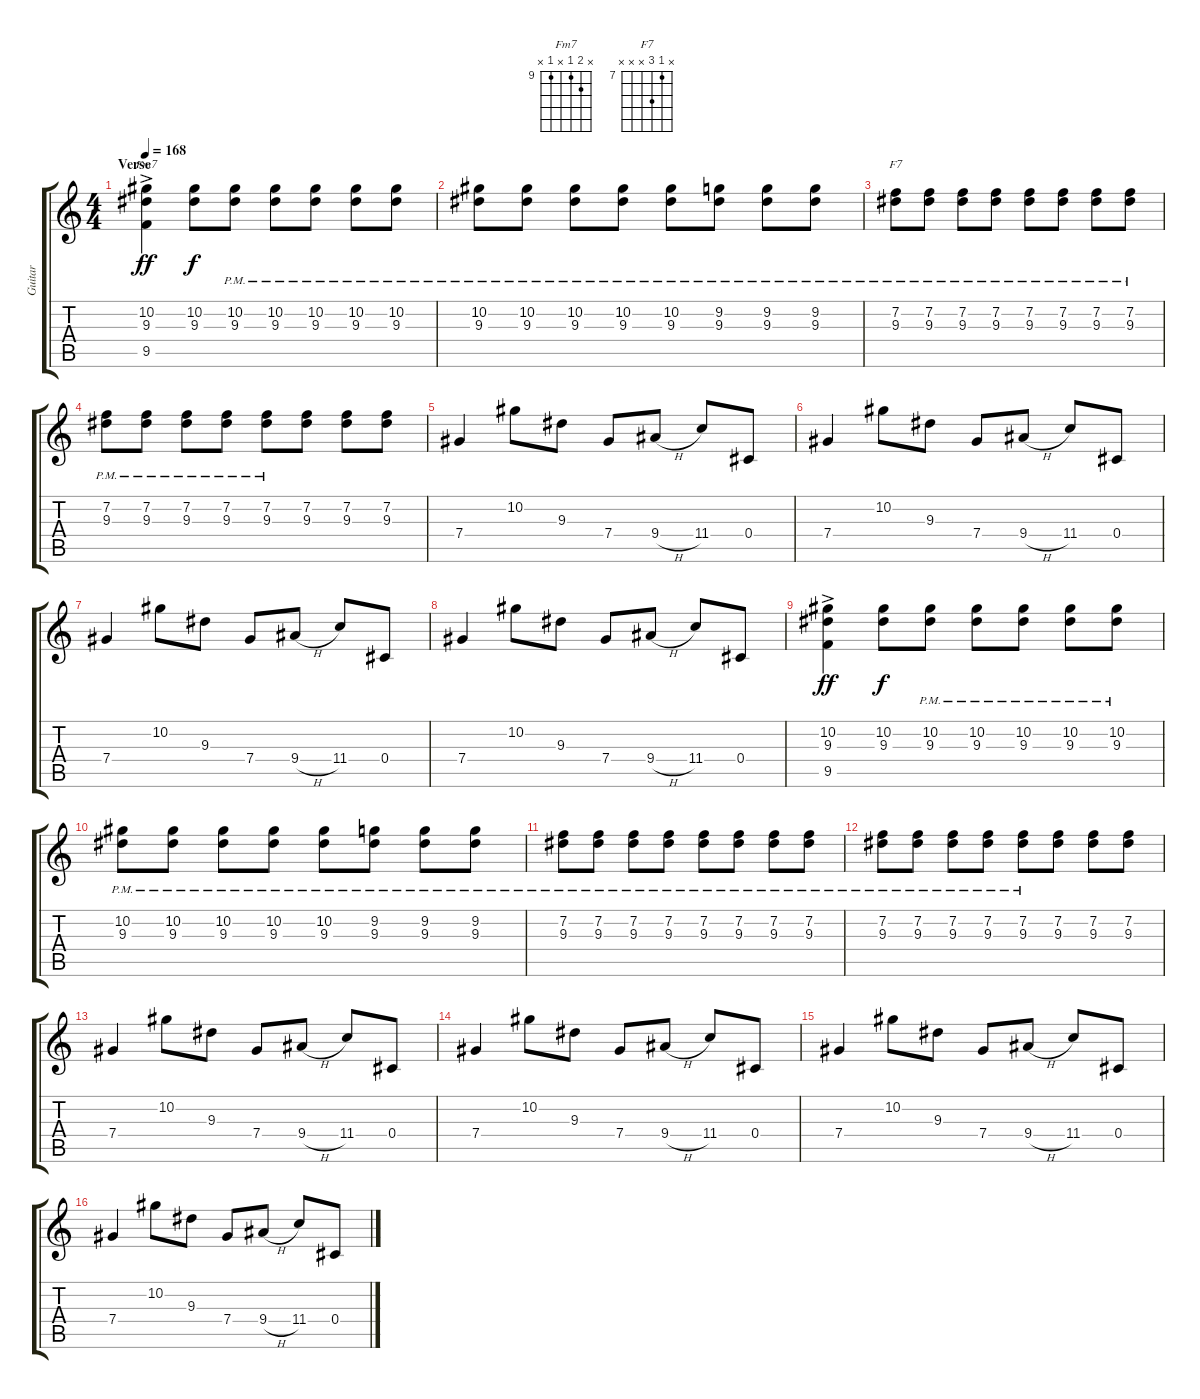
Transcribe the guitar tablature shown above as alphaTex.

\track ("Guitar" "Guitar") {instrument distortionguitar}
\staff {score tabs}
\tuning (Eb4 Bb3 Gb3 Db3 Ab2 Db2) {hide}
\chord ("Fm7" x 10 9 x 9 x) {firstfret 9}
\chord ("F7" x 7 9 x x x) {firstfret 7}
\ts (4 4)
\section ("" "Verse")
\tempo 168
\clef g2
\ks c
(10.2 9.3 9.5{ac}).4{ch "Fm7" dy ff} (10.2 9.3).8{dy f} (10.2{pm} 9.3{pm}).8 (10.2{pm} 9.3{pm}).8 (10.2{pm} 9.3{pm}).8 (10.2{pm} 9.3{pm}).8 (10.2{pm} 9.3{pm}).8 |
(10.2{pm} 9.3{pm}).8 (10.2{pm} 9.3{pm}).8 (10.2{pm} 9.3{pm}).8 (10.2{pm} 9.3{pm}).8 (10.2{pm} 9.3{pm}).8 (9.2{pm} 9.3{pm}).8 (9.2{pm} 9.3{pm}).8 (9.2{pm} 9.3{pm}).8 |
(7.2{pm} 9.3{pm}).8{ch "F7"} (7.2{pm} 9.3{pm}).8 (7.2{pm} 9.3{pm}).8 (7.2{pm} 9.3{pm}).8 (7.2{pm} 9.3{pm}).8 (7.2{pm} 9.3{pm}).8 (7.2{pm} 9.3{pm}).8 (7.2{pm} 9.3{pm}).8 |
(7.2{pm} 9.3{pm}).8 (7.2{pm} 9.3{pm}).8 (7.2{pm} 9.3{pm}).8 (7.2{pm} 9.3{pm}).8 (7.2{pm} 9.3{pm}).8 (7.2 9.3).8 (7.2 9.3).8 (7.2 9.3).8 |
7.4.4 10.2.8 9.3.8 7.4.8 9.4{h}.8 11.4.8 0.4.8 |
7.4.4 10.2.8 9.3.8 7.4.8 9.4{h}.8 11.4.8 0.4.8 |
7.4.4 10.2.8 9.3.8 7.4.8 9.4{h}.8 11.4.8 0.4.8 |
7.4.4 10.2.8 9.3.8 7.4.8 9.4{h}.8 11.4.8 0.4.8 |
(10.2 9.3 9.5{ac}).4{dy ff} (10.2 9.3).8{dy f} (10.2{pm} 9.3{pm}).8 (10.2{pm} 9.3{pm}).8 (10.2{pm} 9.3{pm}).8 (10.2{pm} 9.3{pm}).8 (10.2{pm} 9.3{pm}).8 |
(10.2{pm} 9.3{pm}).8 (10.2{pm} 9.3{pm}).8 (10.2{pm} 9.3{pm}).8 (10.2{pm} 9.3{pm}).8 (10.2{pm} 9.3{pm}).8 (9.2{pm} 9.3{pm}).8 (9.2{pm} 9.3{pm}).8 (9.2{pm} 9.3{pm}).8 |
(7.2{pm} 9.3{pm}).8 (7.2{pm} 9.3{pm}).8 (7.2{pm} 9.3{pm}).8 (7.2{pm} 9.3{pm}).8 (7.2{pm} 9.3{pm}).8 (7.2{pm} 9.3{pm}).8 (7.2{pm} 9.3{pm}).8 (7.2{pm} 9.3{pm}).8 |
(7.2{pm} 9.3{pm}).8 (7.2{pm} 9.3{pm}).8 (7.2{pm} 9.3{pm}).8 (7.2{pm} 9.3{pm}).8 (7.2{pm} 9.3{pm}).8 (7.2 9.3).8 (7.2 9.3).8 (7.2 9.3).8 |
7.4.4 10.2.8 9.3.8 7.4.8 9.4{h}.8 11.4.8 0.4.8 |
7.4.4 10.2.8 9.3.8 7.4.8 9.4{h}.8 11.4.8 0.4.8 |
7.4.4 10.2.8 9.3.8 7.4.8 9.4{h}.8 11.4.8 0.4.8 |
7.4.4 10.2.8 9.3.8 7.4.8 9.4{h}.8 11.4.8 0.4.8
